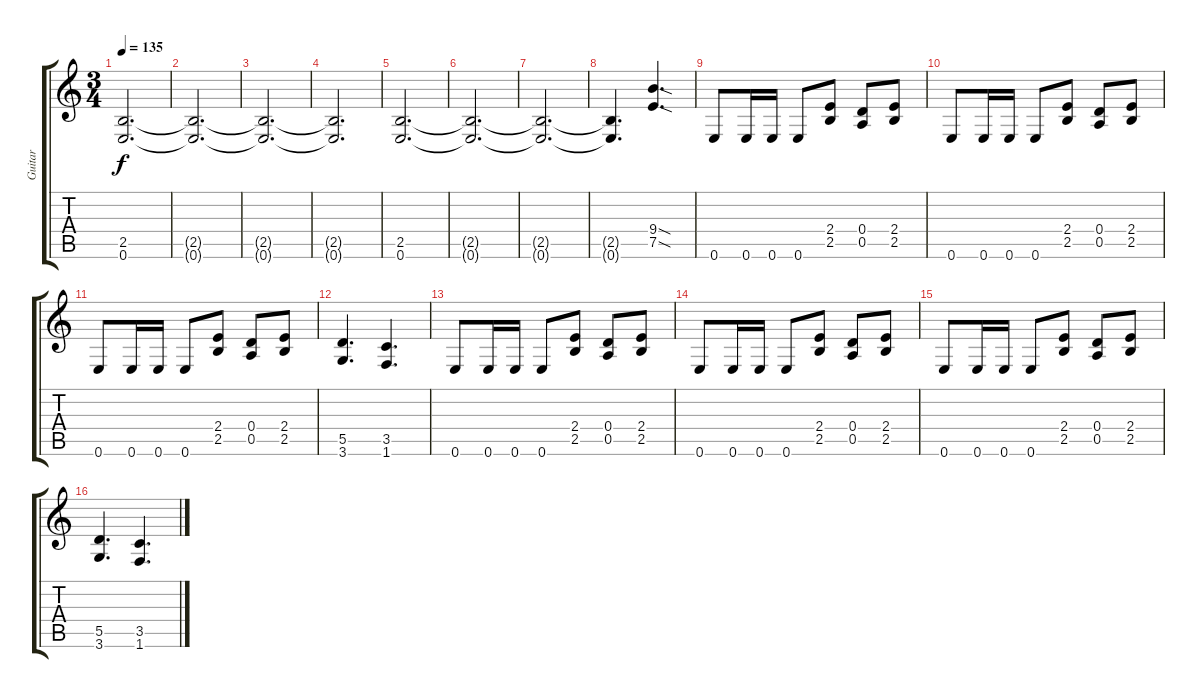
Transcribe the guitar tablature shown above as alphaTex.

\track ("Guitar" "Guitar") {instrument distortionguitar}
\staff {score tabs}
\tuning (E4 B3 G3 D3 A2 E2) {hide}
\ts (3 4)
\tempo 135
\clef g2
\ks c
(2.5 0.6).2{d dy f} |
(2.5{t} 0.6{t}).2{d} |
(2.5{t} 0.6{t}).2{d} |
(2.5{t} 0.6{t}).2{d} |
(2.5 0.6).2{d} |
(2.5{t} 0.6{t}).2{d} |
(2.5{t} 0.6{t}).2{d} |
(2.5{t} 0.6{t}).4{d} (9.4{sod} 7.5{sod}).4{d} |
0.6.8 0.6.16 0.6.16 0.6.8 (2.4 2.5).8 (0.4 0.5).8 (2.4 2.5).8 |
0.6.8 0.6.16 0.6.16 0.6.8 (2.4 2.5).8 (0.4 0.5).8 (2.4 2.5).8 |
0.6.8 0.6.16 0.6.16 0.6.8 (2.4 2.5).8 (0.4 0.5).8 (2.4 2.5).8 |
(5.5 3.6).4{d} (3.5 1.6).4{d} |
0.6.8 0.6.16 0.6.16 0.6.8 (2.4 2.5).8 (0.4 0.5).8 (2.4 2.5).8 |
0.6.8 0.6.16 0.6.16 0.6.8 (2.4 2.5).8 (0.4 0.5).8 (2.4 2.5).8 |
0.6.8 0.6.16 0.6.16 0.6.8 (2.4 2.5).8 (0.4 0.5).8 (2.4 2.5).8 |
(5.5 3.6).4{d} (3.5 1.6).4{d}
